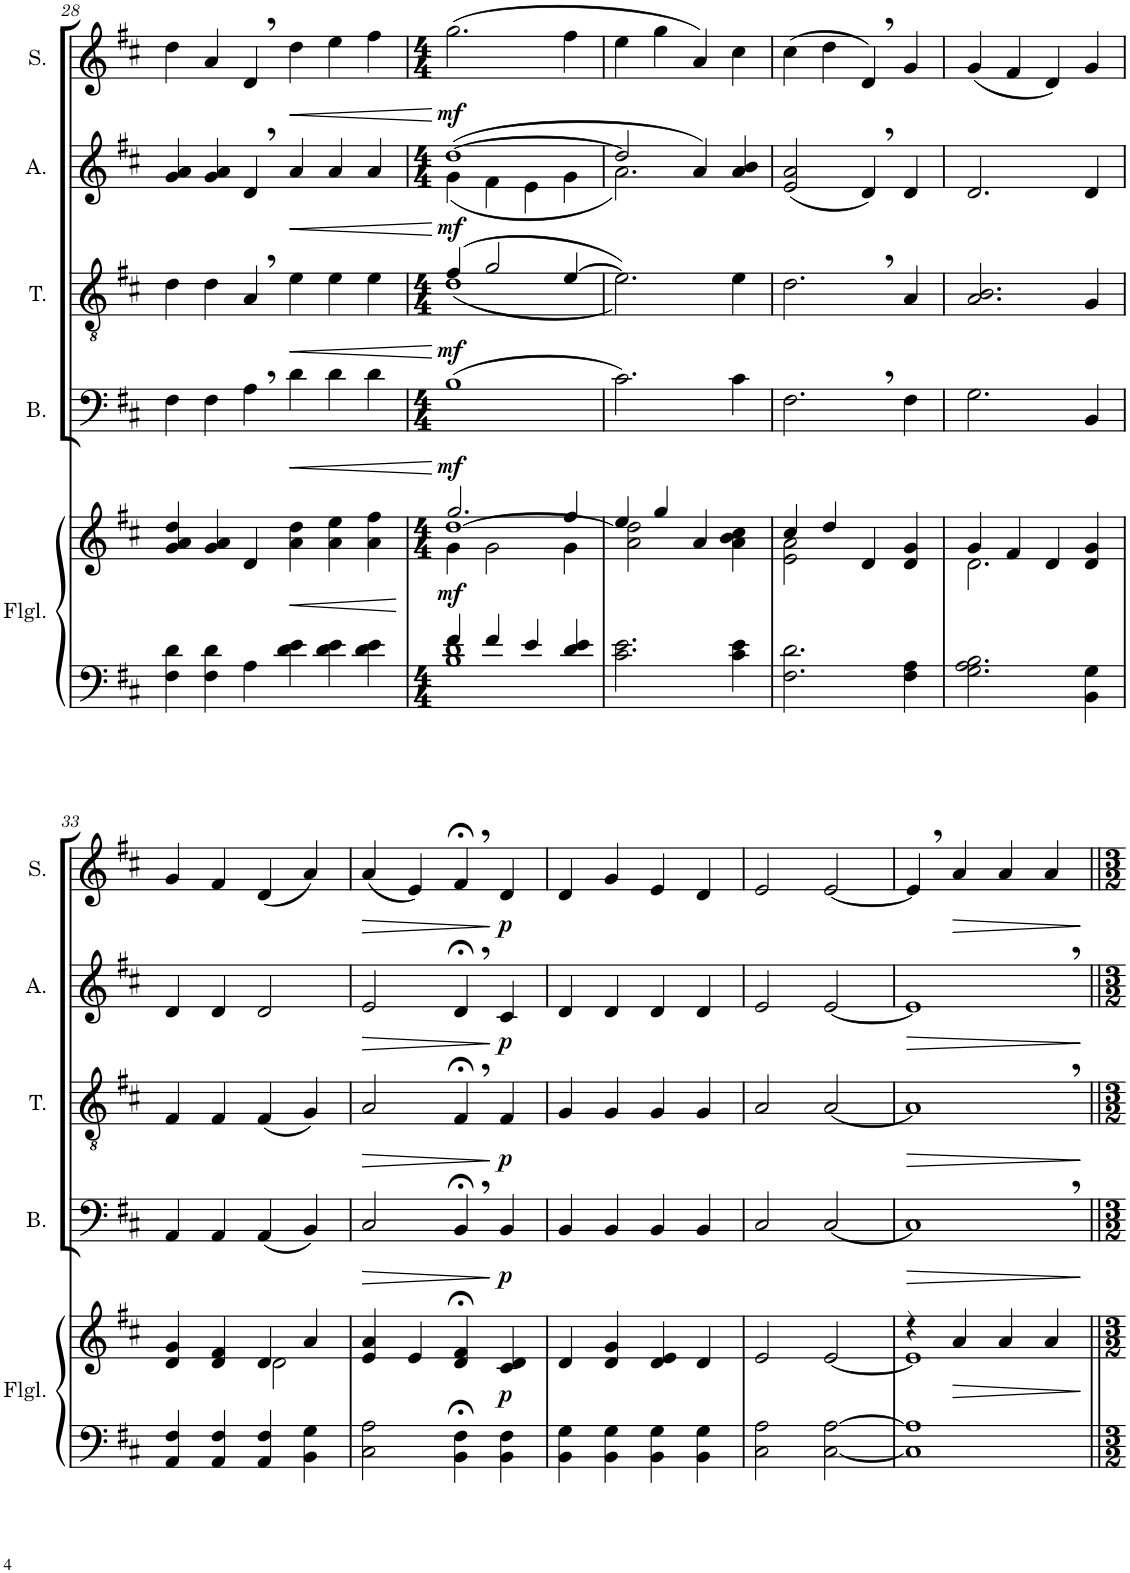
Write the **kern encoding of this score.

**kern	**kern	**dynam	**kern	**dynam	**kern	**dynam	**kern	**dynam	**kern	**dynam
*part5	*part5	*part5	*part4	*part4	*part3	*part3	*part2	*part2	*part1	*part1
*staff6	*staff5	*staff5/6	*staff4	*staff4	*staff3	*staff3	*staff2	*staff2	*staff1	*staff1
*I"Klavier	*	*	*I"Bass	*	*I"Tenor	*	*I"Alto	*	*I"Soprano	*
*	*	*	*I'B.	*	*I'T.	*	*I'A.	*	*I'S.	*
!!LO:PB:g=z
*clefF4	*clefG2	*	*clefF4	*	*clefGv2	*	*clefG2	*	*clefG2	*
*k[f#c#]	*k[f#c#]	*	*k[f#c#]	*	*k[f#c#]	*	*k[f#c#]	*	*k[f#c#]	*
*M3/2	*M3/2	*	*M3/2	*	*M3/2	*	*M3/2	*	*M3/2	*
=28	=28	=28	=28	=28	=28	=28	=28	=28	=28	=28
4F#\ 4d\	4g/ 4a/ 4dd/	.	4F#\	.	4d\	.	4g/ 4a/	.	4dd\	.
4F#\ 4d\	4g/ 4a/	.	4F#\	.	4d\	.	4g/ 4a/	.	4a/	.
4A\	4d/	.	4A,\	.	4A,/	.	4d,/	.	4d,/	.
!	!	!LO:HP:b	!	!LO:HP:b	!	!LO:HP:b	!	!LO:HP:b	!	!LO:HP:b
4d\ 4e\	4a\ 4dd\	<	4d\	<	4e\	<	4a/	<	4dd\	<
4d\ 4e\	4a\ 4ee\	.	4d\	.	4e\	.	4a/	.	4ee\	.
4d\ 4e\	4a\ 4ff#\	.	4d\	.	4e\	.	4a/	.	4ff#\	.
.	.	[	.	[	.	[	.	[	.	[
=29	=29	=29	=29	=29	=29	=29	=29	=29	=29	=29
*M4/4	*M4/4	*	*M4/4	*	*M4/4	*	*M4/4	*	*M4/4	*
*^	*^	*	*	*	*^	*	*^	*	*	*
*	*	*	*^	*	*	*	*	*	*	*	*	*	*	*
!	!	!	!	!	!LO:DY:b	!	!LO:DY:b	!	!	!LO:DY:b	!	!	!LO:DY:b	!	!LO:DY:b
4f#/	1B 1d	2.gg/	4g\	[1dd	mf	(1B	mf	(4f#/	(1d	mf	([1dd	(4g\	mf	(2.gg\	mf
4f#/	.	.	2g\	.	.	.	.	2g/	.	.	.	4f#\	.	.	.
4e/	.	.	.	.	.	.	.	.	.	.	.	4e\	.	.	.
4d/ 4e/	.	4ff#/	4g\	.	.	.	.	[4e/	.	.	.	4g\	.	4ff#\	.
*v	*v	*	*	*	*	*	*	*v	*v	*	*	*	*	*	*
*	*	*v	*v	*	*	*	*	*	*	*	*	*	*
=30	=30	=30	=30	=30	=30	=30	=30	=30	=30	=30	=30	=30
2.c#\ 2.e\	4ee/	2a\ 2dd\]	.	2.c#\)	.	2.e\]))	.	2dd/]	2.a\)	.	4ee\	.
.	4gg/	.	.	.	.	.	.	.	.	.	4gg\	.
.	4a/	2ryy	.	.	.	.	.	4a/)	.	.	4a/)	.
4c#\ 4e\	4a\ 4b\ 4cc#\	.	.	4c#\	.	4e\	.	4a/ 4b/	4ryy	.	4cc#\	.
*	*	*	*	*	*	*	*	*v	*v	*	*	*
=31	=31	=31	=31	=31	=31	=31	=31	=31	=31	=31	=31
2.F#\ 2.d\	4cc#/	2e\ 2a\	.	2.F#,\	.	2.d,\	.	(2e/ 2a/	.	(4cc#\	.
.	4dd/	.	.	.	.	.	.	.	.	4dd\	.
.	4d/	2ryy	.	.	.	.	.	4d,/)	.	4d,/)	.
4F#\ 4A\	4d/ 4g/	.	.	4F#\	.	4A/	.	4d/	.	4g/	.
=32	=32	=32	=32	=32	=32	=32	=32	=32	=32	=32	=32
2.G\ 2.A\ 2.B\	4g/	2.d\	.	2.G\	.	2.A/ 2.B/	.	2.d/	.	(4g/	.
.	4f#/	.	.	.	.	.	.	.	.	4f#/	.
.	4d/	.	.	.	.	.	.	.	.	4d/)	.
4BB\ 4G\	4d/ 4g/	4ryy	.	4BB/	.	4G/	.	4d/	.	4g/	.
!!LO:LB:g=z
=33	=33	=33	=33	=33	=33	=33	=33	=33	=33	=33	=33
4AA/ 4F#/	4d/ 4g/	2ryy	.	4AA/	.	4F#/	.	4d/	.	4g/	.
4AA/ 4F#/	4d/ 4f#/	.	.	4AA/	.	4F#/	.	4d/	.	4f#/	.
4AA/ 4F#/	4d/	2d\	.	(4AA/	.	(4F#/	.	2d/	.	(4d/	.
4BB\ 4G\	4a/	.	.	4BB/)	.	4G/)	.	.	.	4a/)	.
*	*v	*v	*	*	*	*	*	*	*	*	*
=34	=34	=34	=34	=34	=34	=34	=34	=34	=34	=34
!	!	!	!	!LO:HP:b	!	!LO:HP:b	!	!LO:HP:b	!	!LO:HP:b
2C#\ 2A\	4e/ 4a/	.	2C#/	>	2A/	>	2e/	>	(4a/	>
.	4e/	.	.	.	.	.	.	.	4e/)	.
4BB\;< 4F#\;<	4d/;< 4f#/;<	.	4BB;<,/	.	4F#;<,/	.	4d;<,/	.	4f#;<,/	.
!	!	!LO:DY:b	!	!LO:DY:n=1:b	!	!LO:DY:n=1:b	!	!LO:DY:n=1:b	!	!LO:DY:n=1:b
4BB\ 4F#\	4c#/ 4d/	p	4BB/	] p	4F#/	] p	4c#/	] p	4d/	] p
=35	=35	=35	=35	=35	=35	=35	=35	=35	=35	=35
4BB\ 4G\	4d/	.	4BB/	.	4G/	.	4d/	.	4d/	.
4BB\ 4G\	4d/ 4g/	.	4BB/	.	4G/	.	4d/	.	4g/	.
4BB\ 4G\	4d/ 4e/	.	4BB/	.	4G/	.	4d/	.	4e/	.
4BB\ 4G\	4d/	.	4BB/	.	4G/	.	4d/	.	4d/	.
=36	=36	=36	=36	=36	=36	=36	=36	=36	=36	=36
2C#\ 2A\	2e/	.	2C#/	.	2A/	.	2e/	.	2e/	.
[2C#\ [2A\	[2e/	.	[2C#/	.	[2A/	.	[2e/	.	[2e/	.
=37	=37	=37	=37	=37	=37	=37	=37	=37	=37	=37
*	*^	*	*	*	*	*	*	*	*	*
!	!	!	!	!	!LO:HP:b	!	!LO:HP:b	!	!LO:HP:b	!	!
1C#] 1A]	4r	1e]	.	1C#,]	>	1A,]	>	1e,]	>	4e,/]	.
!	!	!	!LO:HP:b	!	!	!	!	!	!	!	!LO:HP:b
.	4a/	.	>	.	.	.	.	.	.	4a/	>
.	4a/	.	.	.	.	.	.	.	.	4a/	.
.	4a/	.	.	.	.	.	.	.	.	4a/	.
*	*v	*v	*	*	*	*	*	*	*	*	*
.	.	]	.	]	.	]	.	]	.	]
=||	=||	=||	=||	=||	=||	=||	=||	=||	=||	=||
*-	*-	*-	*-	*-	*-	*-	*-	*-	*-	*-
